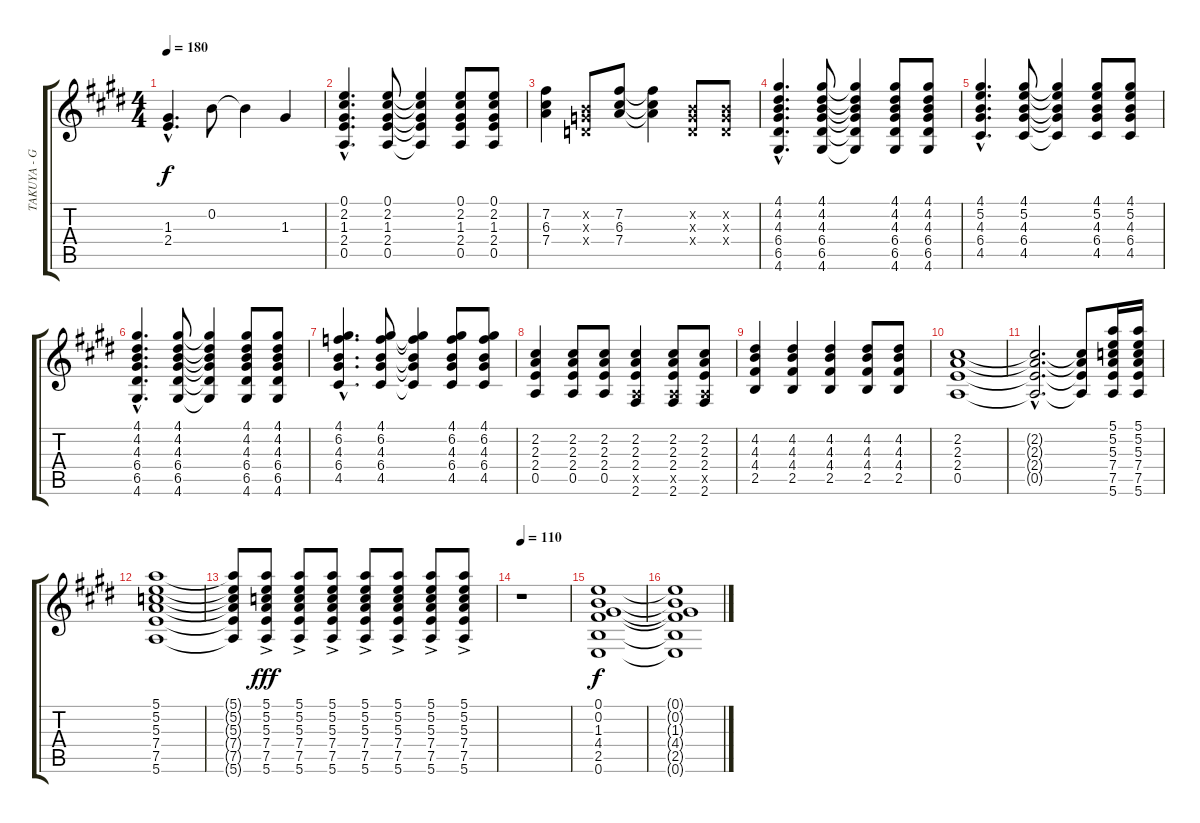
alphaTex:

\track ("TAKUYA - Guitar 1" "TAKUYA - G") {instrument overdrivenguitar}
\staff {score tabs}
\tuning (E4 B3 G3 D3 A2 E2) {hide}
\ts (4 4)
\tempo 180
\clef g2
\ks e
(1.3{hac} 2.4{hac}).4{d dy f} 0.2.8 0.2{t}.4 1.3.4 |
(0.1{hac} 2.2{hac} 1.3{hac} 2.4{hac} 0.5{hac}).4{d} (0.1 2.2 1.3 2.4 0.5).8 (0.1{t} 2.2{t} 1.3{t} 2.4{t} 0.5{t}).4 (0.1 2.2 1.3 2.4 0.5).8 (0.1 2.2 1.3 2.4 0.5).8 |
(7.2 6.3 7.4).4 (0.2{x} 0.3{x} 0.4{x}).8 (7.2 6.3 7.4).8 (7.2{t} 6.3{t} 7.4{t}).4 (0.2{x} 0.3{x} 0.4{x}).8 (0.2{x} 0.3{x} 0.4{x}).8 |
(4.1{hac} 4.2{hac} 4.3{hac} 6.4{hac} 6.5{hac} 4.6{hac}).4{d} (4.1 4.2 4.3 6.4 6.5 4.6).8 (4.1{t} 4.2{t} 4.3{t} 6.4{t} 6.5{t} 4.6{t}).4 (4.1 4.2 4.3 6.4 6.5 4.6).8 (4.1 4.2 4.3 6.4 6.5 4.6).8 |
(4.1{hac} 5.2{hac} 4.3{hac} 6.4{hac} 4.5{hac}).4{d} (4.1 5.2 4.3 6.4 4.5).8 (4.1{t} 5.2{t} 4.3{t} 6.4{t} 4.5{t}).4 (4.1 5.2 4.3 6.4 4.5).8 (4.1 5.2 4.3 6.4 4.5).8 |
(4.1{hac} 4.2{hac} 4.3{hac} 6.4{hac} 6.5{hac} 4.6{hac}).4{d} (4.1 4.2 4.3 6.4 6.5 4.6).8 (4.1{t} 4.2{t} 4.3{t} 6.4{t} 6.5{t} 4.6{t}).4 (4.1 4.2 4.3 6.4 6.5 4.6).8 (4.1 4.2 4.3 6.4 6.5 4.6).8 |
(4.1{hac} 6.2{hac} 4.3{hac} 6.4{hac} 4.5{hac}).4{d} (4.1 6.2 4.3 6.4 4.5).8 (4.1{t} 6.2{t} 4.3{t} 6.4{t} 4.5{t}).4 (4.1 6.2 4.3 6.4 4.5).8 (4.1 6.2 4.3 6.4 4.5).8 |
(2.2 2.3 2.4 0.5).4 (2.2 2.3 2.4 0.5).8 (2.2 2.3 2.4 0.5).8 (2.2 2.3 2.4 0.5{x} 2.6).4 (2.2 2.3 2.4 0.5{x} 2.6).8 (2.2 2.3 2.4 0.5{x} 2.6).8 |
(4.2 4.3 4.4 2.5).4 (4.2 4.3 4.4 2.5).4 (4.2 4.3 4.4 2.5).4 (4.2 4.3 4.4 2.5).8 (4.2 4.3 4.4 2.5).8 |
(2.2 2.3 2.4 0.5).1 |
(2.2{hac t} 2.3{hac t} 2.4{hac t} 0.5{hac t}).2{d} (2.2{t} 2.3{t} 2.4{t} 0.5{t}).8 (5.1 5.2 5.3 7.4 7.5 5.6).16 (5.1 5.2 5.3 7.4 7.5 5.6).16 |
(5.1 5.2 5.3 7.4 7.5 5.6).1 |
(5.1{t} 5.2{t} 5.3{t} 7.4{t} 7.5{t} 5.6{t}).8 (5.1{ac} 5.2{ac} 5.3{ac} 7.4{ac} 7.5{ac} 5.6{ac}).8{dy fff} (5.1{ac} 5.2{ac} 5.3{ac} 7.4{ac} 7.5{ac} 5.6{ac}).8 (5.1{ac} 5.2{ac} 5.3{ac} 7.4{ac} 7.5{ac} 5.6{ac}).8 (5.1{ac} 5.2{ac} 5.3{ac} 7.4{ac} 7.5{ac} 5.6{ac}).8 (5.1{ac} 5.2{ac} 5.3{ac} 7.4{ac} 7.5{ac} 5.6{ac}).8 (5.1{ac} 5.2{ac} 5.3{ac} 7.4{ac} 7.5{ac} 5.6{ac}).8 (5.1{ac} 5.2{ac} 5.3{ac} 7.4{ac} 7.5{ac} 5.6{ac}).8 |
\tempo 110
r.1 |
(0.1 0.2 1.3 4.4 2.5 0.6).1{dy f} |
(0.1{t} 0.2{t} 1.3{t} 4.4{t} 2.5{t} 0.6{t}).1
